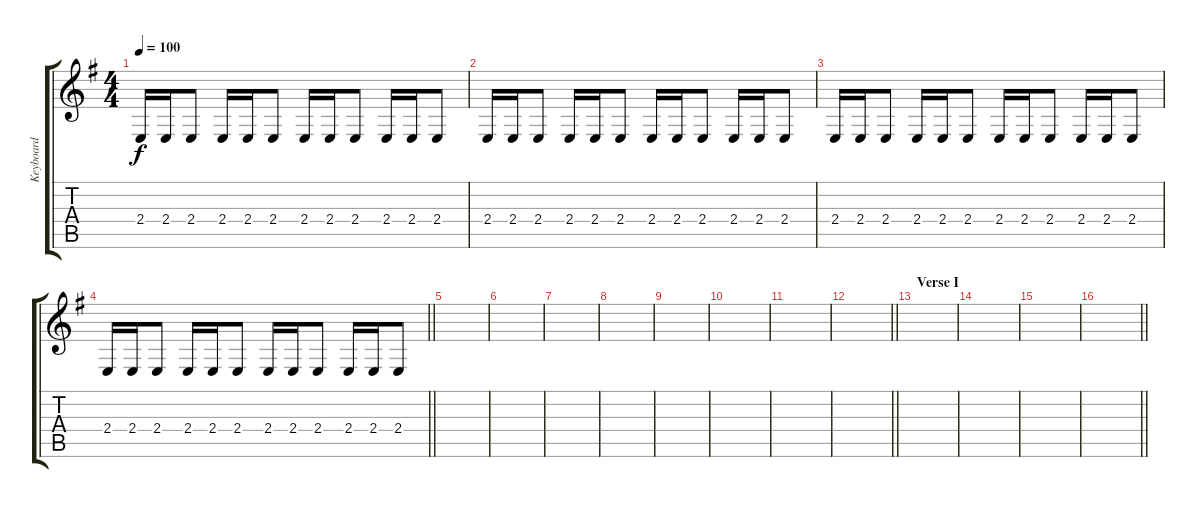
\track ("Keyboard" "Keyboard") {instrument fx8scifi}
\staff {score tabs}
\tuning (E4 B3 G3 D3 A2 E2) {hide}
\ts (4 4)
\tempo 100
\clef g2
\ks g
2.4.16{dy f volume 11 instrument taikodrum} 2.4.16 2.4.8 2.4.16 2.4.16 2.4.8 2.4.16{volume 10 instrument taikodrum} 2.4.16 2.4.8 2.4.16 2.4.16 2.4.8 |
2.4.16{volume 11 instrument taikodrum} 2.4.16 2.4.8 2.4.16 2.4.16 2.4.8 2.4.16{volume 10 instrument taikodrum} 2.4.16 2.4.8 2.4.16 2.4.16 2.4.8 |
2.4.16{volume 11 instrument taikodrum} 2.4.16 2.4.8 2.4.16 2.4.16 2.4.8 2.4.16{volume 10 instrument taikodrum} 2.4.16 2.4.8 2.4.16 2.4.16 2.4.8 |
\barLineRight lightlight
2.4.16{volume 11 instrument taikodrum} 2.4.16 2.4.8 2.4.16 2.4.16 2.4.8 2.4.16{volume 10 instrument taikodrum} 2.4.16 2.4.8 2.4.16 2.4.16 2.4.8 |
|
|
|
|
|
|
|
\barLineRight lightlight
|
\section ("" "Verse I")
|
|
|
\barLineRight lightlight
